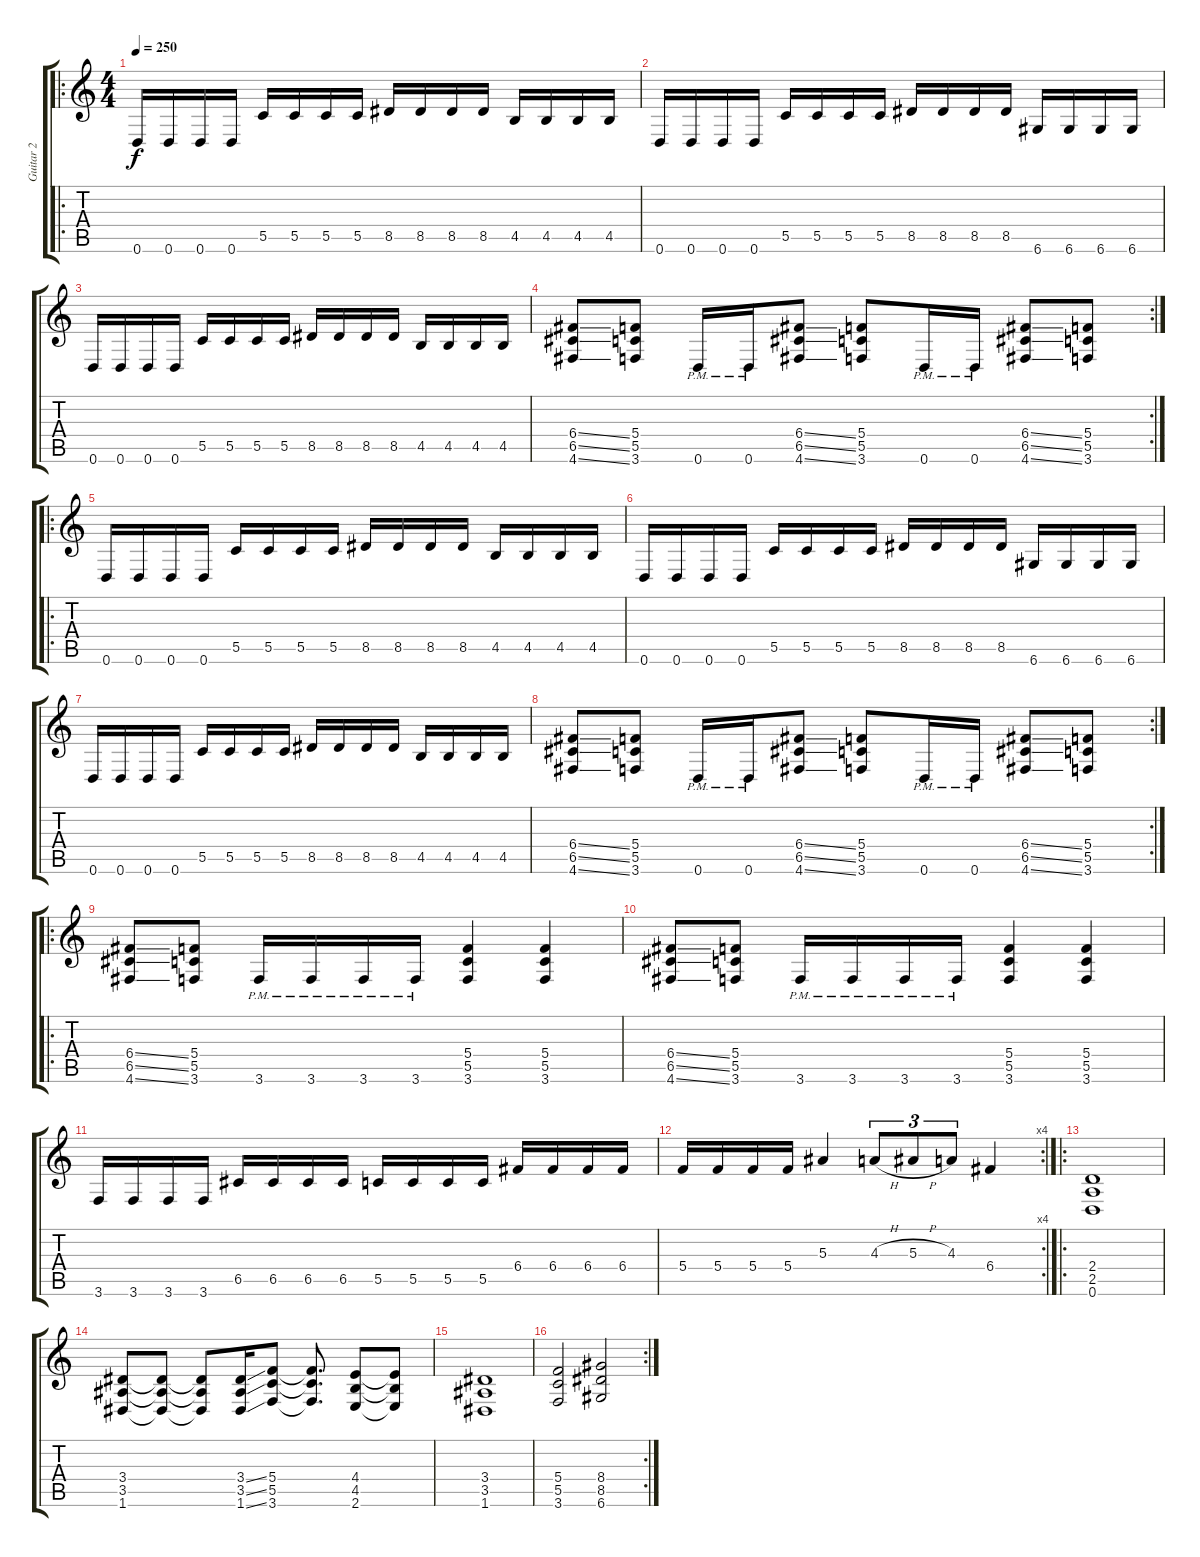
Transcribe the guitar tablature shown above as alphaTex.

\track ("Guitar 2" "Guitar 2") {instrument distortionguitar}
\staff {score tabs}
\tuning (D4 A3 F3 C3 G2 D2) {hide}
\ro
\ts (4 4)
\tempo 250
\clef g2
\ks c
0.6.16{dy f} 0.6.16 0.6.16 0.6.16 5.5.16 5.5.16 5.5.16 5.5.16 8.5.16 8.5.16 8.5.16 8.5.16 4.5.16 4.5.16 4.5.16 4.5.16 |
0.6.16 0.6.16 0.6.16 0.6.16 5.5.16 5.5.16 5.5.16 5.5.16 8.5.16 8.5.16 8.5.16 8.5.16 6.6.16 6.6.16 6.6.16 6.6.16 |
0.6.16 0.6.16 0.6.16 0.6.16 5.5.16 5.5.16 5.5.16 5.5.16 8.5.16 8.5.16 8.5.16 8.5.16 4.5.16 4.5.16 4.5.16 4.5.16 |
\rc 2
(6.4{ss} 6.5{ss} 4.6{ss}).8 (5.4 5.5 3.6).8 0.6{pm}.16 0.6{pm}.16 (6.4{ss} 6.5{ss} 4.6{ss}).8 (5.4 5.5 3.6).8 0.6{pm}.16 0.6{pm}.16 (6.4{ss} 6.5{ss} 4.6{ss}).8 (5.4 5.5 3.6).8 |
\ro
0.6.16 0.6.16 0.6.16 0.6.16 5.5.16 5.5.16 5.5.16 5.5.16 8.5.16 8.5.16 8.5.16 8.5.16 4.5.16 4.5.16 4.5.16 4.5.16 |
0.6.16 0.6.16 0.6.16 0.6.16 5.5.16 5.5.16 5.5.16 5.5.16 8.5.16 8.5.16 8.5.16 8.5.16 6.6.16 6.6.16 6.6.16 6.6.16 |
0.6.16 0.6.16 0.6.16 0.6.16 5.5.16 5.5.16 5.5.16 5.5.16 8.5.16 8.5.16 8.5.16 8.5.16 4.5.16 4.5.16 4.5.16 4.5.16 |
\rc 2
(6.4{ss} 6.5{ss} 4.6{ss}).8 (5.4 5.5 3.6).8 0.6{pm}.16 0.6{pm}.16 (6.4{ss} 6.5{ss} 4.6{ss}).8 (5.4 5.5 3.6).8 0.6{pm}.16 0.6{pm}.16 (6.4{ss} 6.5{ss} 4.6{ss}).8 (5.4 5.5 3.6).8 |
\ro
(6.4{ss} 6.5{ss} 4.6{ss}).8 (5.4 5.5 3.6).8 3.6{pm}.16 3.6{pm}.16 3.6{pm}.16 3.6{pm}.16 (5.4 5.5 3.6).4 (5.4 5.5 3.6).4 |
(6.4{ss} 6.5{ss} 4.6{ss}).8 (5.4 5.5 3.6).8 3.6{pm}.16 3.6{pm}.16 3.6{pm}.16 3.6{pm}.16 (5.4 5.5 3.6).4 (5.4 5.5 3.6).4 |
3.6.16 3.6.16 3.6.16 3.6.16 6.5.16 6.5.16 6.5.16 6.5.16 5.5.16 5.5.16 5.5.16 5.5.16 6.4.16 6.4.16 6.4.16 6.4.16 |
\rc 4
5.4.16 5.4.16 5.4.16 5.4.16 5.3.4 4.3{h}.8{tu (3 2)} 5.3{h}.8{tu (3 2)} 4.3.8{tu (3 2)} 6.4.4 |
\ro
(2.4 2.5 0.6).1 |
(3.4 3.5 1.6).8 (3.4{t} 3.5{t} 1.6{t}).8 (3.4{t} 3.5{t} 1.6{t}).8 (3.4{ss} 3.5{ss} 1.6{ss}).16 (5.4 5.5 3.6).8 (5.4{t} 5.5{t} 3.6{t}).8{d} (4.4 4.5 2.6).8 (4.4{t} 4.5{t} 2.6{t}).8 |
(3.4 3.5 1.6).1 |
\rc 2
(5.4 5.5 3.6).2 (8.4 8.5 6.6).2
